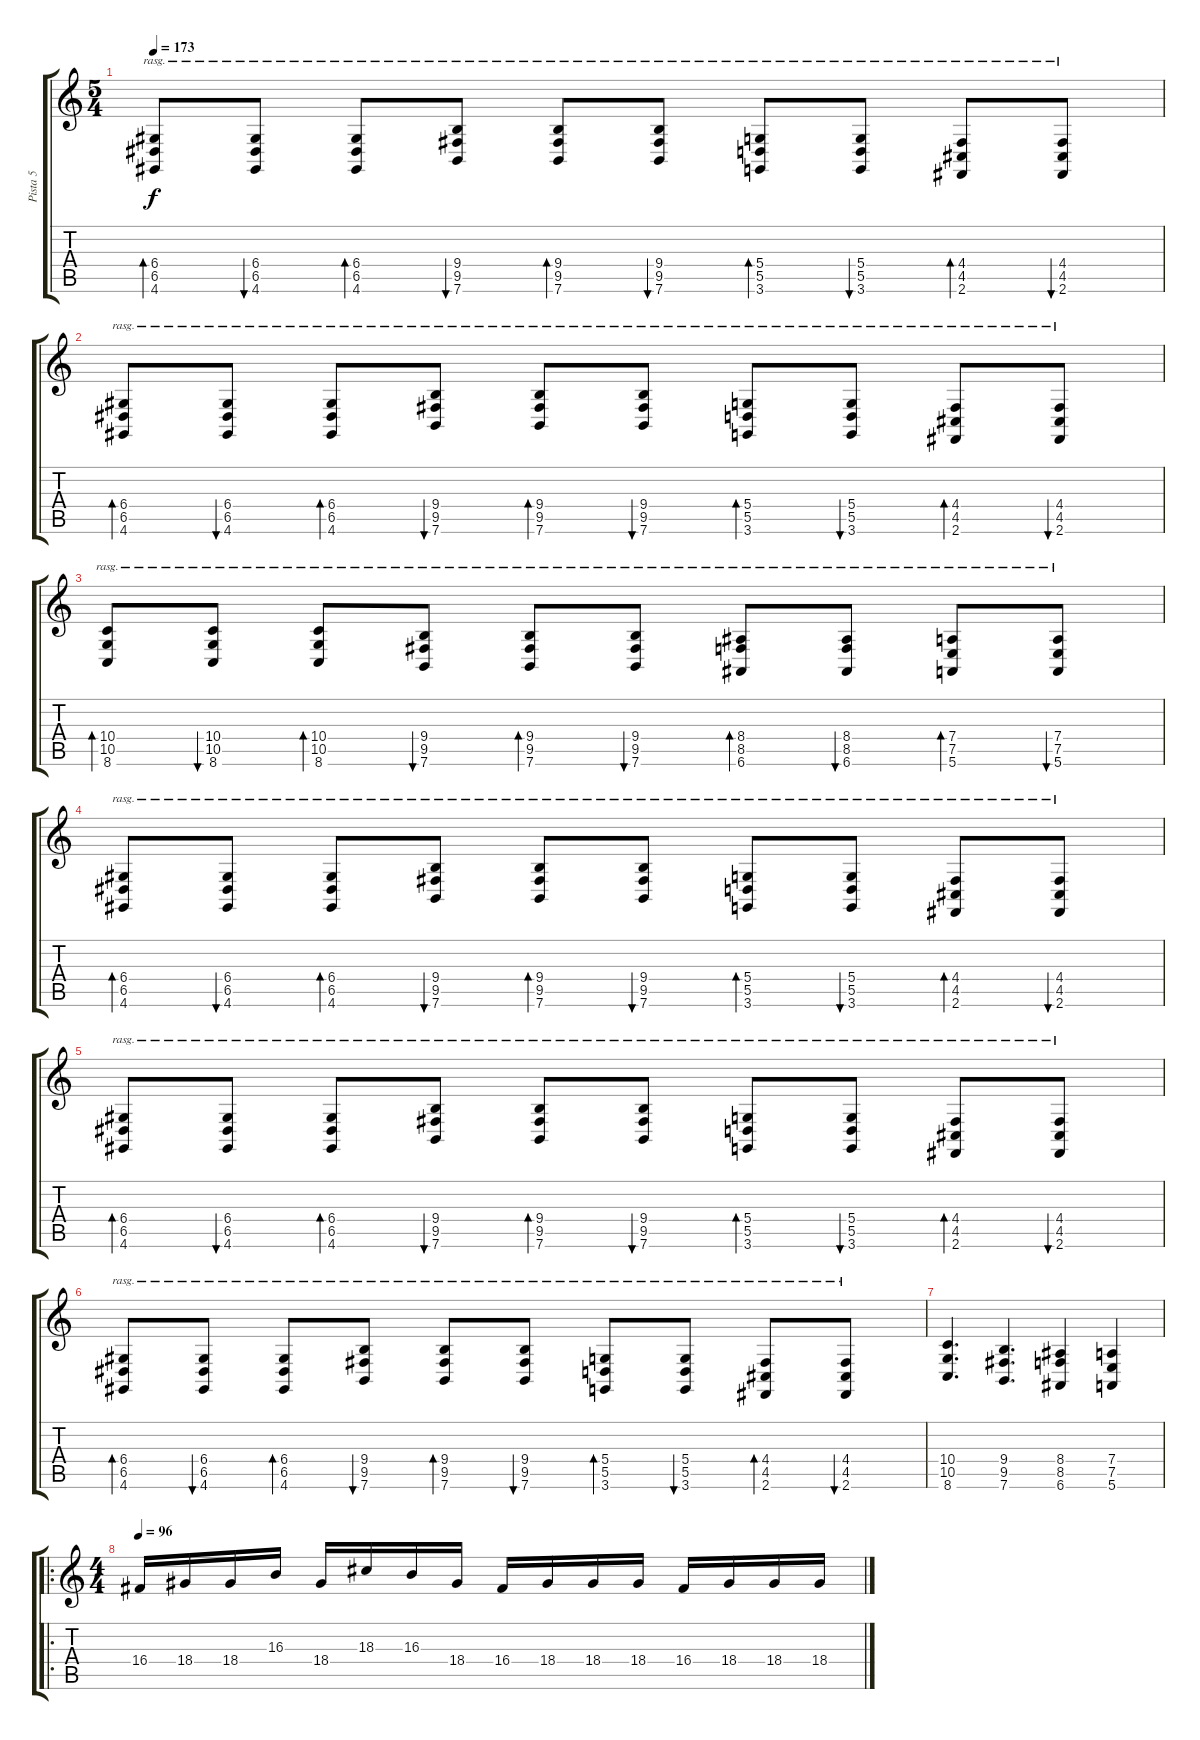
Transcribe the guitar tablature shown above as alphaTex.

\track ("Pista 5" "Pista 5") {instrument fx1rain}
\staff {score tabs}
\tuning (E4 B3 G3 D3 A2 E2) {hide}
\ts (5 4)
\tempo 173
\clef g2
\ks c
(6.4 6.5 4.6).8{bd 240 rasg ii dy f} (6.4 6.5 4.6).8{bu 240 rasg ii} (6.4 6.5 4.6).8{bd 240 rasg ii} (9.4 9.5 7.6).8{bu 240 rasg ii} (9.4 9.5 7.6).8{bd 240 rasg ii} (9.4 9.5 7.6).8{bu 240 rasg ii} (5.4 5.5 3.6).8{bd 120 rasg ii} (5.4 5.5 3.6).8{bu 120 rasg ii} (4.4 4.5 2.6).8{bd 120 rasg ii} (4.4 4.5 2.6).8{bu 120 rasg ii} |
(6.4 6.5 4.6).8{bd 240 rasg ii} (6.4 6.5 4.6).8{bu 240 rasg ii} (6.4 6.5 4.6).8{bd 240 rasg ii} (9.4 9.5 7.6).8{bu 240 rasg ii} (9.4 9.5 7.6).8{bd 240 rasg ii} (9.4 9.5 7.6).8{bu 240 rasg ii} (5.4 5.5 3.6).8{bd 120 rasg ii} (5.4 5.5 3.6).8{bu 120 rasg ii} (4.4 4.5 2.6).8{bd 120 rasg ii} (4.4 4.5 2.6).8{bu 120 rasg ii} |
(10.4 10.5 8.6).8{bd 240 rasg ii} (10.4 10.5 8.6).8{bu 240 rasg ii} (10.4 10.5 8.6).8{bd 240 rasg ii} (9.4 9.5 7.6).8{bu 240 rasg ii} (9.4 9.5 7.6).8{bd 240 rasg ii} (9.4 9.5 7.6).8{bu 240 rasg ii} (8.4 8.5 6.6).8{bd 120 rasg ii} (8.4 8.5 6.6).8{bu 120 rasg ii} (7.4 7.5 5.6).8{bd 120 rasg ii} (7.4 7.5 5.6).8{bu 120 rasg ii} |
(6.4 6.5 4.6).8{bd 240 rasg ii} (6.4 6.5 4.6).8{bu 240 rasg ii} (6.4 6.5 4.6).8{bd 240 rasg ii} (9.4 9.5 7.6).8{bu 240 rasg ii} (9.4 9.5 7.6).8{bd 240 rasg ii} (9.4 9.5 7.6).8{bu 240 rasg ii} (5.4 5.5 3.6).8{bd 120 rasg ii} (5.4 5.5 3.6).8{bu 120 rasg ii} (4.4 4.5 2.6).8{bd 120 rasg ii} (4.4 4.5 2.6).8{bu 120 rasg ii} |
(6.4 6.5 4.6).8{bd 240 rasg ii} (6.4 6.5 4.6).8{bu 240 rasg ii} (6.4 6.5 4.6).8{bd 240 rasg ii} (9.4 9.5 7.6).8{bu 240 rasg ii} (9.4 9.5 7.6).8{bd 240 rasg ii} (9.4 9.5 7.6).8{bu 240 rasg ii} (5.4 5.5 3.6).8{bd 120 rasg ii} (5.4 5.5 3.6).8{bu 120 rasg ii} (4.4 4.5 2.6).8{bd 120 rasg ii} (4.4 4.5 2.6).8{bu 120 rasg ii} |
(6.4 6.5 4.6).8{bd 240 rasg ii} (6.4 6.5 4.6).8{bu 240 rasg ii} (6.4 6.5 4.6).8{bd 240 rasg ii} (9.4 9.5 7.6).8{bu 240 rasg ii} (9.4 9.5 7.6).8{bd 240 rasg ii} (9.4 9.5 7.6).8{bu 240 rasg ii} (5.4 5.5 3.6).8{bd 120 rasg ii} (5.4 5.5 3.6).8{bu 120 rasg ii} (4.4 4.5 2.6).8{bd 120 rasg ii} (4.4 4.5 2.6).8{bu 120 rasg ii} |
(10.4 10.5 8.6).4{d} (9.4 9.5 7.6).4{d} (8.4 8.5 6.6).4 (7.4 7.5 5.6).4 |
\ro
\ts (4 4)
\tempo 96
16.4.16{volume 9 instrument churchorgan} 18.4.16 18.4.16 16.3.16 18.4.16 18.3.16 16.3.16 18.4.16 16.4.16 18.4.16 18.4.16 18.4.16 16.4.16 18.4.16 18.4.16 18.4.16
